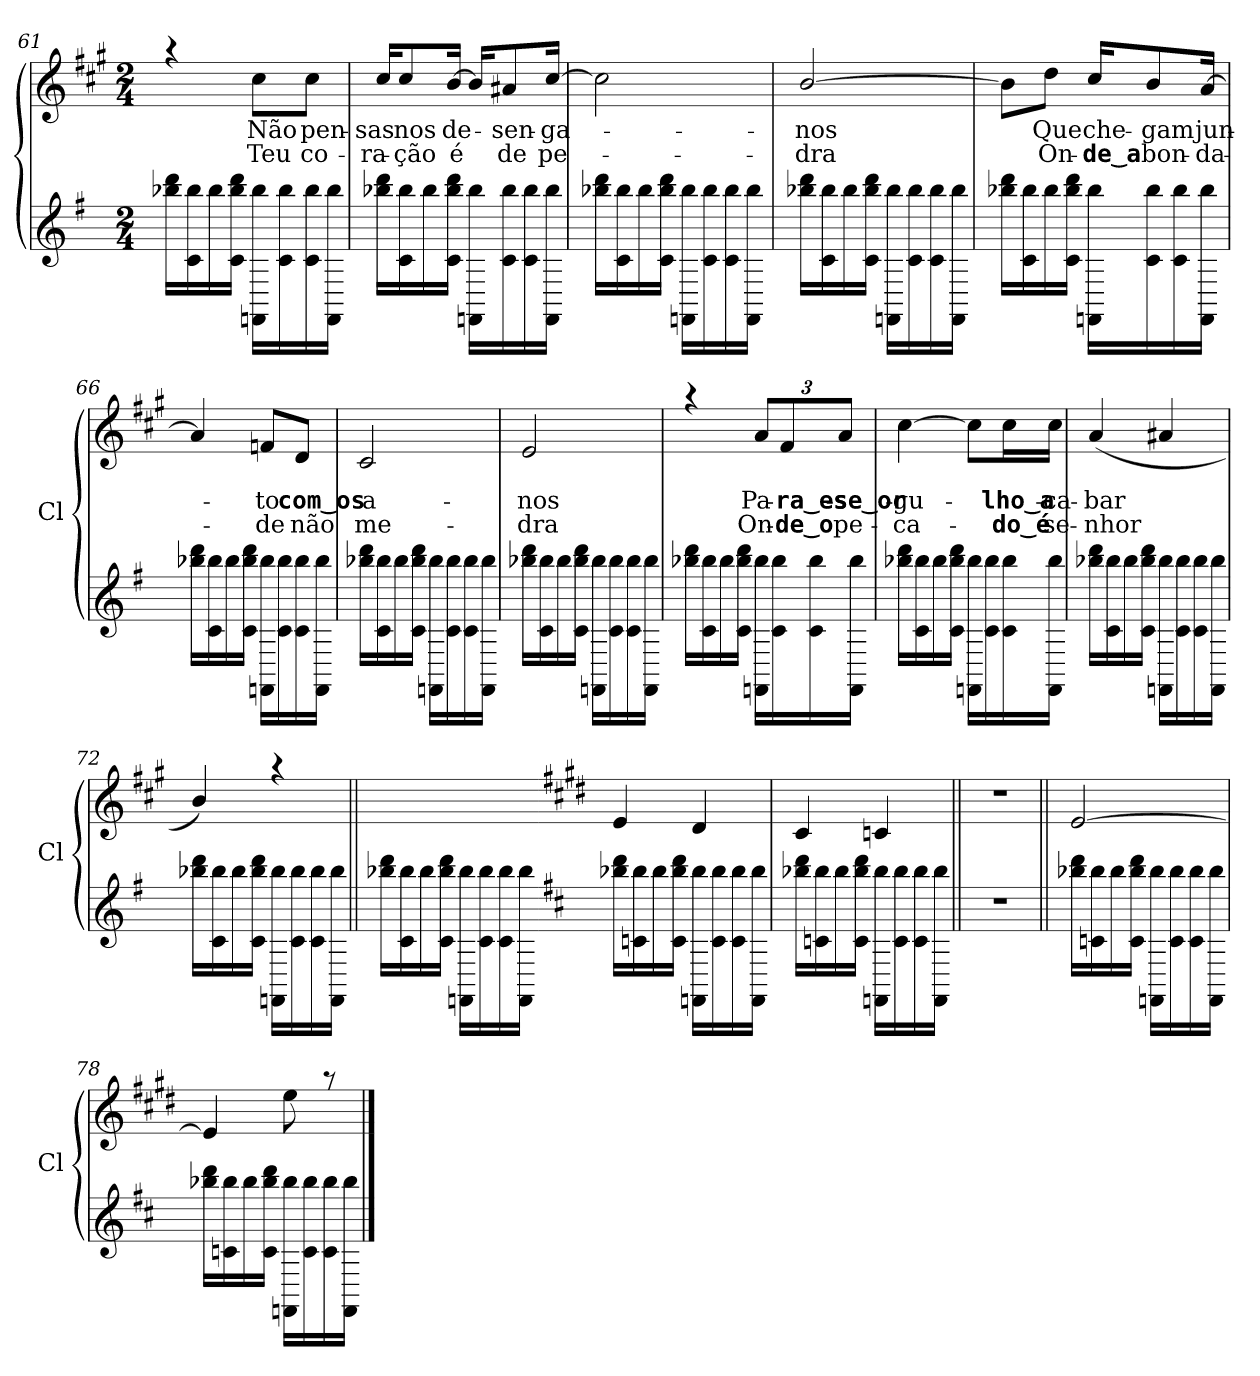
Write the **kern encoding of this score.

**kern	**kern	**text	**text
*part2	*part1	*part1	*part1
*staff2	*staff1	*staff1	*staff1
*	*I'Cl	*	*
*clefG2	*clefG2	*	*
*	*ITrd1c2	*	*
*k[f#]	*k[f#]	*	*
*G:	*G:	*	*
*M2/4	*M2/4	*	*
=61	=61	=61	=61
*	*^	*	*
16bb-\ 16ddd\LL	4raa	2ryy	.	.
16c\ 16bb-\	.	.	.	.
16bb-\	.	.	.	.
16c\ 16bb-\ 16ddd\JJ	.	.	.	.
!	!	!	!LO:LY:b	!LO:LY:b
16FF\ 16bb-\LL	8b\L	.	Não	Teu
16c\ 16bb-\	.	.	.	.
!	!	!	!LO:LY:b	!LO:LY:b
16c\ 16bb-\	8b\J	.	pen-	co-
16FF\ 16bb-\JJ	.	.	.	.
=62	=62	=62	=62	=62
!	!	!	!LO:LY:b	!LO:LY:b
16bb-\ 16ddd\LL	16b/KL	2ryy	-sas	-ra-
!	!	!	!LO:LY:b	!LO:LY:b
16c\ 16bb-\	8b/	.	nos	-ção
16bb-\	.	.	.	.
!	!	!	!LO:LY:b	!LO:LY:b
16c\ 16bb-\ 16ddd\JJ	[>16a/Jk	.	de-	é
16FF\ 16bb-\LL	16a/KL]	.	.	.
!	!	!	!LO:LY:b	!LO:LY:b
16c\ 16bb-\	8g#X/	.	-sen-	de
16c\ 16bb-\	.	.	.	.
!	!	!	!LO:LY:b	!LO:LY:b
16FF\ 16bb-\JJ	[>16b/Jk	.	-ga-	pe-
!!LO:LB:g=z	!!
=63	=63	=63	=63	=63
16bb-\ 16ddd\LL	2b\]	2ryy	.	.
16c\ 16bb-\	.	.	.	.
16bb-\	.	.	.	.
16c\ 16bb-\ 16ddd\JJ	.	.	.	.
16FF\ 16bb-\LL	.	.	.	.
16c\ 16bb-\	.	.	.	.
16c\ 16bb-\	.	.	.	.
16FF\ 16bb-\JJ	.	.	.	.
=64	=64	=64	=64	=64
!	!	!	!LO:LY:b	!LO:LY:b
16bb-\ 16ddd\LL	[>2a/	2ryy	-nos	-dra
16c\ 16bb-\	.	.	.	.
16bb-\	.	.	.	.
16c\ 16bb-\ 16ddd\JJ	.	.	.	.
16FF\ 16bb-\LL	.	.	.	.
16c\ 16bb-\	.	.	.	.
16c\ 16bb-\	.	.	.	.
16FF\ 16bb-\JJ	.	.	.	.
=65	=65	=65	=65	=65
16bb-\ 16ddd\LL	8a\L]	2ryy	.	.
16c\ 16bb-\	.	.	.	.
!	!	!	!LO:LY:b	!LO:LY:b
16bb-\	8cc\J	.	Que	On-
16c\ 16bb-\ 16ddd\JJ	.	.	.	.
!	!	!	!LO:LY:b	!LO:LY:b
16FF\ 16bb-\LL	16b/KL	.	che-	-de‿a
!	!	!	!LO:LY:b	!LO:LY:b
16c\ 16bb-\	8a/	.	-gam	bon-
16c\ 16bb-\	.	.	.	.
!	!	!	!LO:LY:b	!LO:LY:b
16FF\ 16bb-\JJ	[>16g/Jk	.	jun-	-da-
=66	=66	=66	=66	=66
16bb-\ 16ddd\LL	4g/]	2ryy	.	.
16c\ 16bb-\	.	.	.	.
16bb-\	.	.	.	.
16c\ 16bb-\ 16ddd\JJ	.	.	.	.
!	!	!	!LO:LY:b	!LO:LY:b
16FF\ 16bb-\LL	8e-X/L	.	-to	-de
16c\ 16bb-\	.	.	.	.
!	!	!	!LO:LY:b	!LO:LY:b
16c\ 16bb-\	8c/J	.	com‿os	não
16FF\ 16bb-\JJ	.	.	.	.
=67	=67	=67	=67	=67
!	!	!	!LO:LY:b	!LO:LY:b
16bb-\ 16ddd\LL	2B/	2ryy	a-	me-
16c\ 16bb-\	.	.	.	.
16bb-\	.	.	.	.
16c\ 16bb-\ 16ddd\JJ	.	.	.	.
16FF\ 16bb-\LL	.	.	.	.
16c\ 16bb-\	.	.	.	.
16c\ 16bb-\	.	.	.	.
16FF\ 16bb-\JJ	.	.	.	.
=68	=68	=68	=68	=68
!	!	!	!LO:LY:b	!LO:LY:b
16bb-\ 16ddd\LL	2d/	2ryy	-nos	-dra
16c\ 16bb-\	.	.	.	.
16bb-\	.	.	.	.
16c\ 16bb-\ 16ddd\JJ	.	.	.	.
16FF\ 16bb-\LL	.	.	.	.
16c\ 16bb-\	.	.	.	.
16c\ 16bb-\	.	.	.	.
16FF\ 16bb-\JJ	.	.	.	.
!!LO:LB:g=z	!!
=69	=69	=69	=69	=69
16bb-\ 16ddd\LL	4raa	2ryy	.	.
16c\ 16bb-\	.	.	.	.
16bb-\	.	.	.	.
16c\ 16bb-\ 16ddd\JJ	.	.	.	.
!	!	!	!LO:LY:b	!LO:LY:b
16FF\ 16bb-\LL	12g/L	.	Pa-	On-
16c\ 16bb-\	.	.	.	.
!	!	!	!LO:LY:b	!LO:LY:b
.	12e/	.	-ra‿es-	-de‿o
16c\ 16bb-\	.	.	.	.
!	!	!	!LO:LY:b	!LO:LY:b
.	12g/J	.	-se‿or-	pe-
16FF\ 16bb-\JJ	.	.	.	.
=70	=70	=70	=70	=70
!	!	!	!LO:LY:b	!LO:LY:b
16bb-\ 16ddd\LL	[<4b\	2ryy	-gu-	-ca-
16c\ 16bb-\	.	.	.	.
16bb-\	.	.	.	.
16c\ 16bb-\ 16ddd\JJ	.	.	.	.
16FF\ 16bb-\LL	8b\L]	.	.	.
16c\ 16bb-\	.	.	.	.
!	!	!	!LO:LY:b	!LO:LY:b
16c\ 16bb-\	16b\L	.	-lho‿a-	-do‿é
!	!	!	!LO:LY:b	!LO:LY:b
16FF\ 16bb-\JJ	16b\JJ	.	-ca-	se-
=71	=71	=71	=71	=71
!	!	!	!LO:LY:b	!LO:LY:b
16bb-\ 16ddd\LL	(<4g/	4ryy	-bar	-nhor
16c\ 16bb-\	.	.	.	.
16bb-\	.	.	.	.
16c\ 16bb-\ 16ddd\JJ	.	.	.	.
16FF\ 16bb-\LL	4g#X/	4ryy	.	.
16c\ 16bb-\	.	.	.	.
16c\ 16bb-\	.	.	.	.
16FF\ 16bb-\JJ	.	.	.	.
=72	=72	=72	=72	=72
16bb-\ 16ddd\LL	4a/)	2ryy	.	.
16c\ 16bb-\	.	.	.	.
16bb-\	.	.	.	.
16c\ 16bb-\ 16ddd\JJ	.	.	.	.
16FF\ 16bb-\LL	4raa	.	.	.
16c\ 16bb-\	.	.	.	.
16c\ 16bb-\	.	.	.	.
16FF\ 16bb-\JJ	.	.	.	.
*	*v	*v	*	*
=73||	=73||	=73||	=73||
*	*stria0	*	*
16bb-\ 16ddd\LL	2ryy	.	.
16c\ 16bb-\	.	.	.
16bb-\	.	.	.
16c\ 16bb-\ 16ddd\JJ	.	.	.
16FF\ 16bb-\LL	.	.	.
16c\ 16bb-\	.	.	.
16c\ 16bb-\	.	.	.
16FF\ 16bb-\JJ	.	.	.
!!LO:LB:g=z
=74-	=74-	=74-	=74-
*	*stria5	*	*
*k[f#c#]	*k[f#c#]	*	*
*D:	*D:	*	*
*	*^	*	*
16bb-\ 16ddd\LL	4d/	4ryy	.	.
16c\ 16bb-\	.	.	.	.
16bb-\	.	.	.	.
16c\ 16bb-\ 16ddd\JJ	.	.	.	.
16FF\ 16bb-\LL	4c#/	4ryy	.	.
16c\ 16bb-\	.	.	.	.
16c\ 16bb-\	.	.	.	.
16FF\ 16bb-\JJ	.	.	.	.
=75	=75	=75	=75	=75
16bb-\ 16ddd\LL	4B/	4ryy	.	.
16c\ 16bb-\	.	.	.	.
16bb-\	.	.	.	.
16c\ 16bb-\ 16ddd\JJ	.	.	.	.
16FF\ 16bb-\LL	4B-X/	4ryy	.	.
16c\ 16bb-\	.	.	.	.
16c\ 16bb-\	.	.	.	.
16FF\ 16bb-\JJ	.	.	.	.
*	*v	*v	*	*
=76||	=76||	=76||	=76||
*stria0	*stria0	*	*
2r	2r	.	.
=77||	=77||	=77||	=77||
*stria5	*stria5	*	*
*	*^	*	*
16bb-\ 16ddd\LL	[>2d/	2ryy	.	.
16c\ 16bb-\	.	.	.	.
16bb-\	.	.	.	.
16c\ 16bb-\ 16ddd\JJ	.	.	.	.
16FF\ 16bb-\LL	.	.	.	.
16c\ 16bb-\	.	.	.	.
16c\ 16bb-\	.	.	.	.
16FF\ 16bb-\JJ	.	.	.	.
=78	=78	=78	=78	=78
16bb-\ 16ddd\LL	4d/]	2ryy	.	.
16c\ 16bb-\	.	.	.	.
16bb-\	.	.	.	.
16c\ 16bb-\ 16ddd\JJ	.	.	.	.
16FF\ 16bb-\LL	8dd\	.	.	.
16c\ 16bb-\	.	.	.	.
16c\ 16bb-\	8raa	.	.	.
16FF\ 16bb-\JJ	.	.	.	.
*	*v	*v	*	*
==	==	==	==
*-	*-	*-	*-
